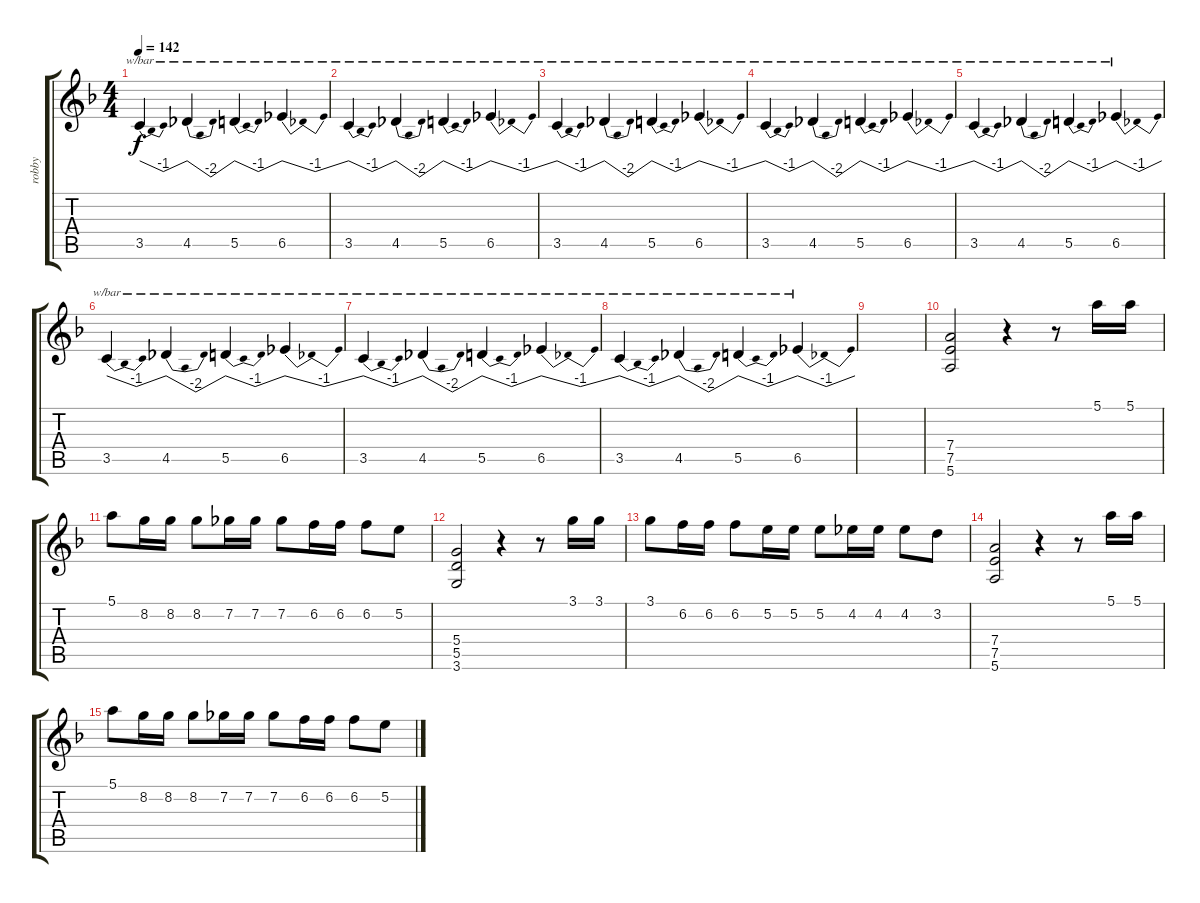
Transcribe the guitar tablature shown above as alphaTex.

\track ("robby" "robby") {instrument overdrivenguitar}
\staff {score tabs}
\tuning (E4 B3 G3 D3 A2 E2) {hide}
\ts (4 4)
\tempo 142
\clef g2
\ks f
3.5.4{tbe (dip default 0 0 30 -4 60 0) dy f} 4.5.4{tbe (dip default 0 0 30 -8 60 0)} 5.5.4{tbe (dip default 0 0 30 -4 60 0)} 6.5.4{tbe (dip default 0 0 30 -4 60 0)} |
3.5.4{tbe (dip default 0 0 30 -4 60 0)} 4.5.4{tbe (dip default 0 0 30 -8 60 0)} 5.5.4{tbe (dip default 0 0 30 -4 60 0)} 6.5.4{tbe (dip default 0 0 30 -4 60 0)} |
3.5.4{tbe (dip default 0 0 30 -4 60 0)} 4.5.4{tbe (dip default 0 0 30 -8 60 0)} 5.5.4{tbe (dip default 0 0 30 -4 60 0)} 6.5.4{tbe (dip default 0 0 30 -4 60 0)} |
3.5.4{tbe (dip default 0 0 30 -4 60 0)} 4.5.4{tbe (dip default 0 0 30 -8 60 0)} 5.5.4{tbe (dip default 0 0 30 -4 60 0)} 6.5.4{tbe (dip default 0 0 30 -4 60 0)} |
3.5.4{tbe (dip default 0 0 30 -4 60 0)} 4.5.4{tbe (dip default 0 0 30 -8 60 0)} 5.5.4{tbe (dip default 0 0 30 -4 60 0)} 6.5.4{tbe (dip default 0 0 30 -4 60 0)} |
3.5.4{tbe (dip default 0 0 30 -4 60 0)} 4.5.4{tbe (dip default 0 0 30 -8 60 0)} 5.5.4{tbe (dip default 0 0 30 -4 60 0)} 6.5.4{tbe (dip default 0 0 30 -4 60 0)} |
3.5.4{tbe (dip default 0 0 30 -4 60 0)} 4.5.4{tbe (dip default 0 0 30 -8 60 0)} 5.5.4{tbe (dip default 0 0 30 -4 60 0)} 6.5.4{tbe (dip default 0 0 30 -4 60 0)} |
3.5.4{tbe (dip default 0 0 30 -4 60 0)} 4.5.4{tbe (dip default 0 0 30 -8 60 0)} 5.5.4{tbe (dip default 0 0 30 -4 60 0)} 6.5.4{tbe (dip default 0 0 30 -4 60 0)} |
|
(7.4 7.5 5.6).2 r.4 r.8 5.1.16 5.1.16 |
5.1.8 8.2.16 8.2.16 8.2.8 7.2.16 7.2.16 7.2.8 6.2.16 6.2.16 6.2.8 5.2.8 |
(5.4 5.5 3.6).2 r.4 r.8 3.1.16 3.1.16 |
3.1.8 6.2.16 6.2.16 6.2.8 5.2.16 5.2.16 5.2.8 4.2.16 4.2.16 4.2.8 3.2.8 |
(7.4 7.5 5.6).2 r.4 r.8 5.1.16 5.1.16 |
5.1.8 8.2.16 8.2.16 8.2.8 7.2.16 7.2.16 7.2.8 6.2.16 6.2.16 6.2.8 5.2.8
